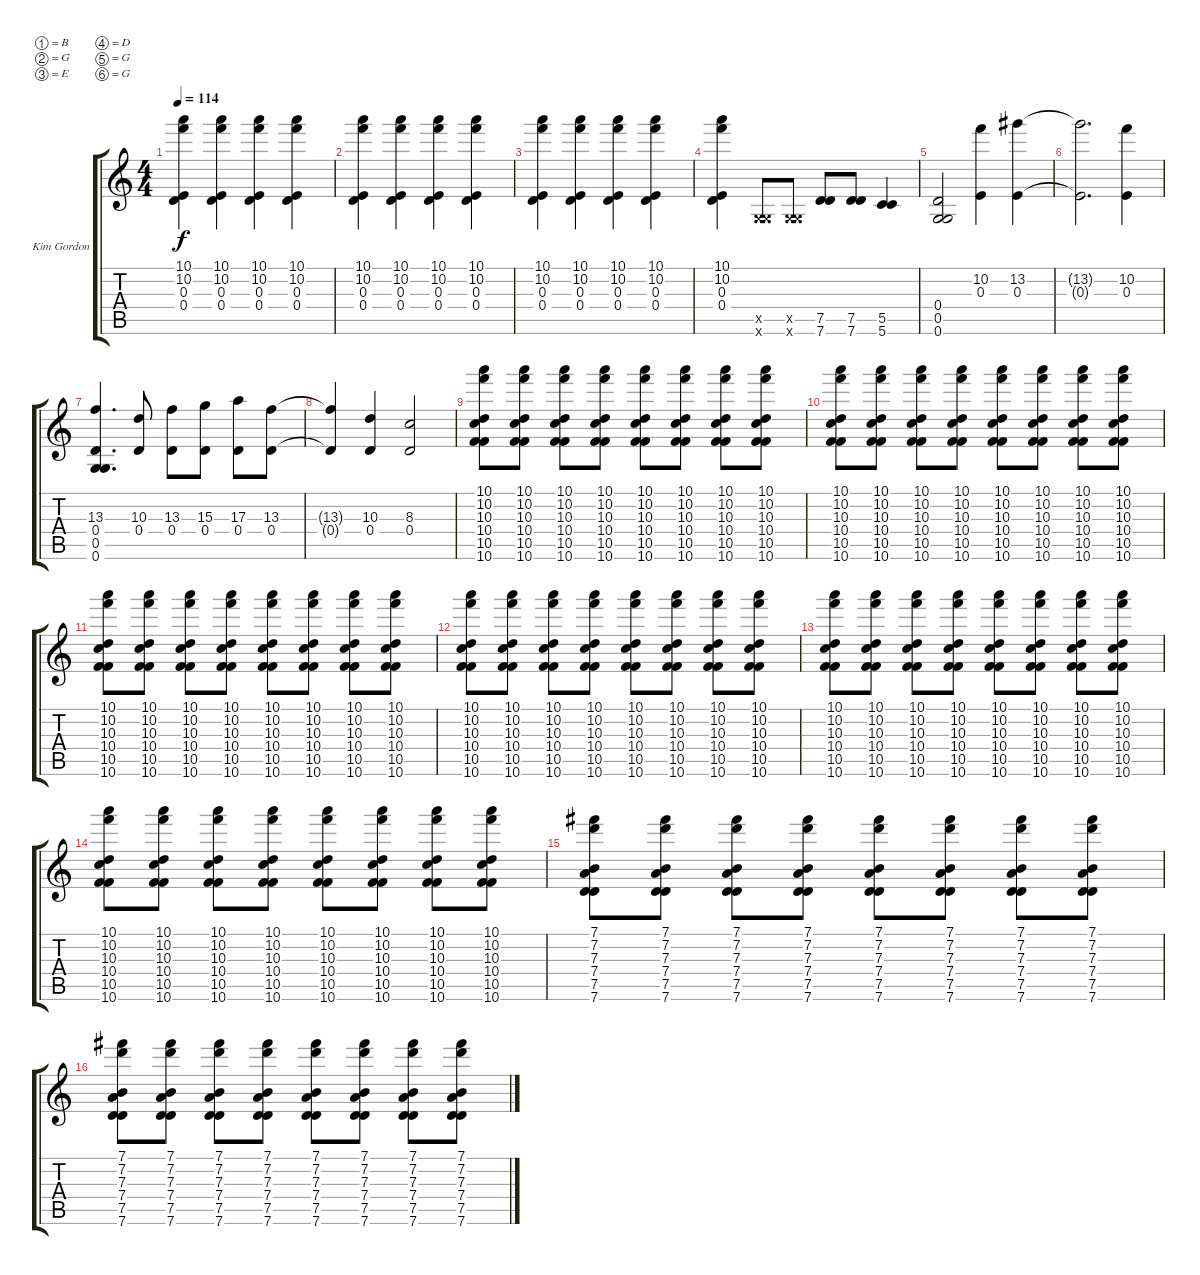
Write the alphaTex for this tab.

\defaultSystemsLayout 4
\bracketExtendMode groupsimilarinstruments
\firstSystemTrackNameOrientation horizontal
\otherSystemsTrackNameOrientation horizontal
\track ("Kim Gordon" "Kim Gordon") {instrument overdrivenguitar}
\staff {score tabs}
\tuning (B4 G4 E3 D3 G2 G2)
\ts (4 4)
\tempo 114
\clef g2
\scale
0.333333
\ks c
(10.2 10.1 0.3 0.4).4{dy f} (10.2 10.1 0.3 0.4).4 (10.2 10.1 0.3 0.4).4 (10.2 10.1 0.3 0.4).4 |
\scale
0.333333 (10.2 10.1 0.3 0.4).4 (10.2 10.1 0.3 0.4).4 (10.2 10.1 0.3 0.4).4 (10.2 10.1 0.3 0.4).4 |
\scale
0.333333 (10.2 10.1 0.3 0.4).4 (10.2 10.1 0.3 0.4).4 (10.2 10.1 0.3 0.4).4 (10.2 10.1 0.3 0.4).4 |
\scale
0.333333 (10.2 10.1 0.3 0.4).4 (0.5{x} 0.6{x}).8 (0.6{x} 0.5{x}).8 (7.5 7.6).8 (7.6 7.5).8 (5.6 5.5).4 |
\scale
0.333333 (0.6 0.5 0.4).2 (10.2 0.3).4 (0.3 13.2).4 |
\scale
0.333333 (13.2{t} 0.3{t}).2{d} (10.2 0.3).4 |
\scale
0.333333 (13.3 0.4 0.5 0.6).4{d} (10.3 0.4).8 (13.3 0.4).8 (15.3 0.4).8 (17.3 0.4).8 (13.3 0.4).8 |
\scale
0.333333 (13.3{t} 0.4{t}).4 (0.4 10.3).4 (8.3 0.4).2 |
\scale
0.333333 (10.1 10.2 10.3 10.4 10.5 10.6).8 (10.1 10.2 10.3 10.4 10.5 10.6).8 (10.1 10.2 10.3 10.4 10.5 10.6).8 (10.1 10.2 10.3 10.4 10.5 10.6).8 (10.1 10.2 10.3 10.4 10.5 10.6).8 (10.1 10.2 10.3 10.4 10.5 10.6).8 (10.1 10.2 10.3 10.4 10.5 10.6).8 (10.1 10.2 10.3 10.4 10.5 10.6).8 |
\scale
0.333333 (10.1 10.2 10.3 10.4 10.5 10.6).8 (10.1 10.2 10.3 10.4 10.5 10.6).8 (10.1 10.2 10.3 10.4 10.5 10.6).8 (10.1 10.2 10.3 10.4 10.5 10.6).8 (10.1 10.2 10.3 10.4 10.5 10.6).8 (10.1 10.2 10.3 10.4 10.5 10.6).8 (10.1 10.2 10.3 10.4 10.5 10.6).8 (10.1 10.2 10.3 10.4 10.5 10.6).8 |
\scale
0.333333 (10.1 10.2 10.3 10.4 10.5 10.6).8 (10.1 10.2 10.3 10.4 10.5 10.6).8 (10.1 10.2 10.3 10.4 10.5 10.6).8 (10.1 10.2 10.3 10.4 10.5 10.6).8 (10.1 10.2 10.3 10.4 10.5 10.6).8 (10.1 10.2 10.3 10.4 10.5 10.6).8 (10.1 10.2 10.3 10.4 10.5 10.6).8 (10.1 10.2 10.3 10.4 10.5 10.6).8 |
\scale
0.333333 (10.1 10.2 10.3 10.4 10.5 10.6).8 (10.1 10.2 10.3 10.4 10.5 10.6).8 (10.1 10.2 10.3 10.4 10.5 10.6).8 (10.1 10.2 10.3 10.4 10.5 10.6).8 (10.1 10.2 10.3 10.4 10.5 10.6).8 (10.1 10.2 10.3 10.4 10.5 10.6).8 (10.1 10.2 10.3 10.4 10.5 10.6).8 (10.1 10.2 10.3 10.4 10.5 10.6).8 |
\scale
0.333333 (10.1 10.2 10.3 10.4 10.5 10.6).8 (10.1 10.2 10.3 10.4 10.5 10.6).8 (10.1 10.2 10.3 10.4 10.5 10.6).8 (10.1 10.2 10.3 10.4 10.5 10.6).8 (10.1 10.2 10.3 10.4 10.5 10.6).8 (10.1 10.2 10.3 10.4 10.5 10.6).8 (10.1 10.2 10.3 10.4 10.5 10.6).8 (10.1 10.2 10.3 10.4 10.5 10.6).8 |
\scale
0.333333 (10.1 10.2 10.3 10.4 10.5 10.6).8 (10.1 10.2 10.3 10.4 10.5 10.6).8 (10.1 10.2 10.3 10.4 10.5 10.6).8 (10.1 10.2 10.3 10.4 10.5 10.6).8 (10.1 10.2 10.3 10.4 10.5 10.6).8 (10.1 10.2 10.3 10.4 10.5 10.6).8 (10.1 10.2 10.3 10.4 10.5 10.6).8 (10.1 10.2 10.3 10.4 10.5 10.6).8 |
\scale
0.333333 (7.6 7.5 7.4 7.3 7.2 7.1).8 (7.1 7.2 7.3 7.4 7.5 7.6).8 (7.1 7.2 7.3 7.4 7.5 7.6).8 (7.1 7.2 7.3 7.4 7.5 7.6).8 (7.1 7.2 7.3 7.4 7.5 7.6).8 (7.1 7.2 7.3 7.4 7.5 7.6).8 (7.1 7.2 7.3 7.4 7.5 7.6).8 (7.1 7.2 7.3 7.4 7.5 7.6).8 |
\scale
0.333333 (7.6 7.5 7.4 7.3 7.2 7.1).8 (7.1 7.2 7.3 7.4 7.5 7.6).8 (7.1 7.2 7.3 7.4 7.5 7.6).8 (7.1 7.2 7.3 7.4 7.5 7.6).8 (7.1 7.2 7.3 7.4 7.5 7.6).8 (7.1 7.2 7.3 7.4 7.5 7.6).8 (7.1 7.2 7.3 7.4 7.5 7.6).8 (7.1 7.2 7.3 7.4 7.5 7.6).8
